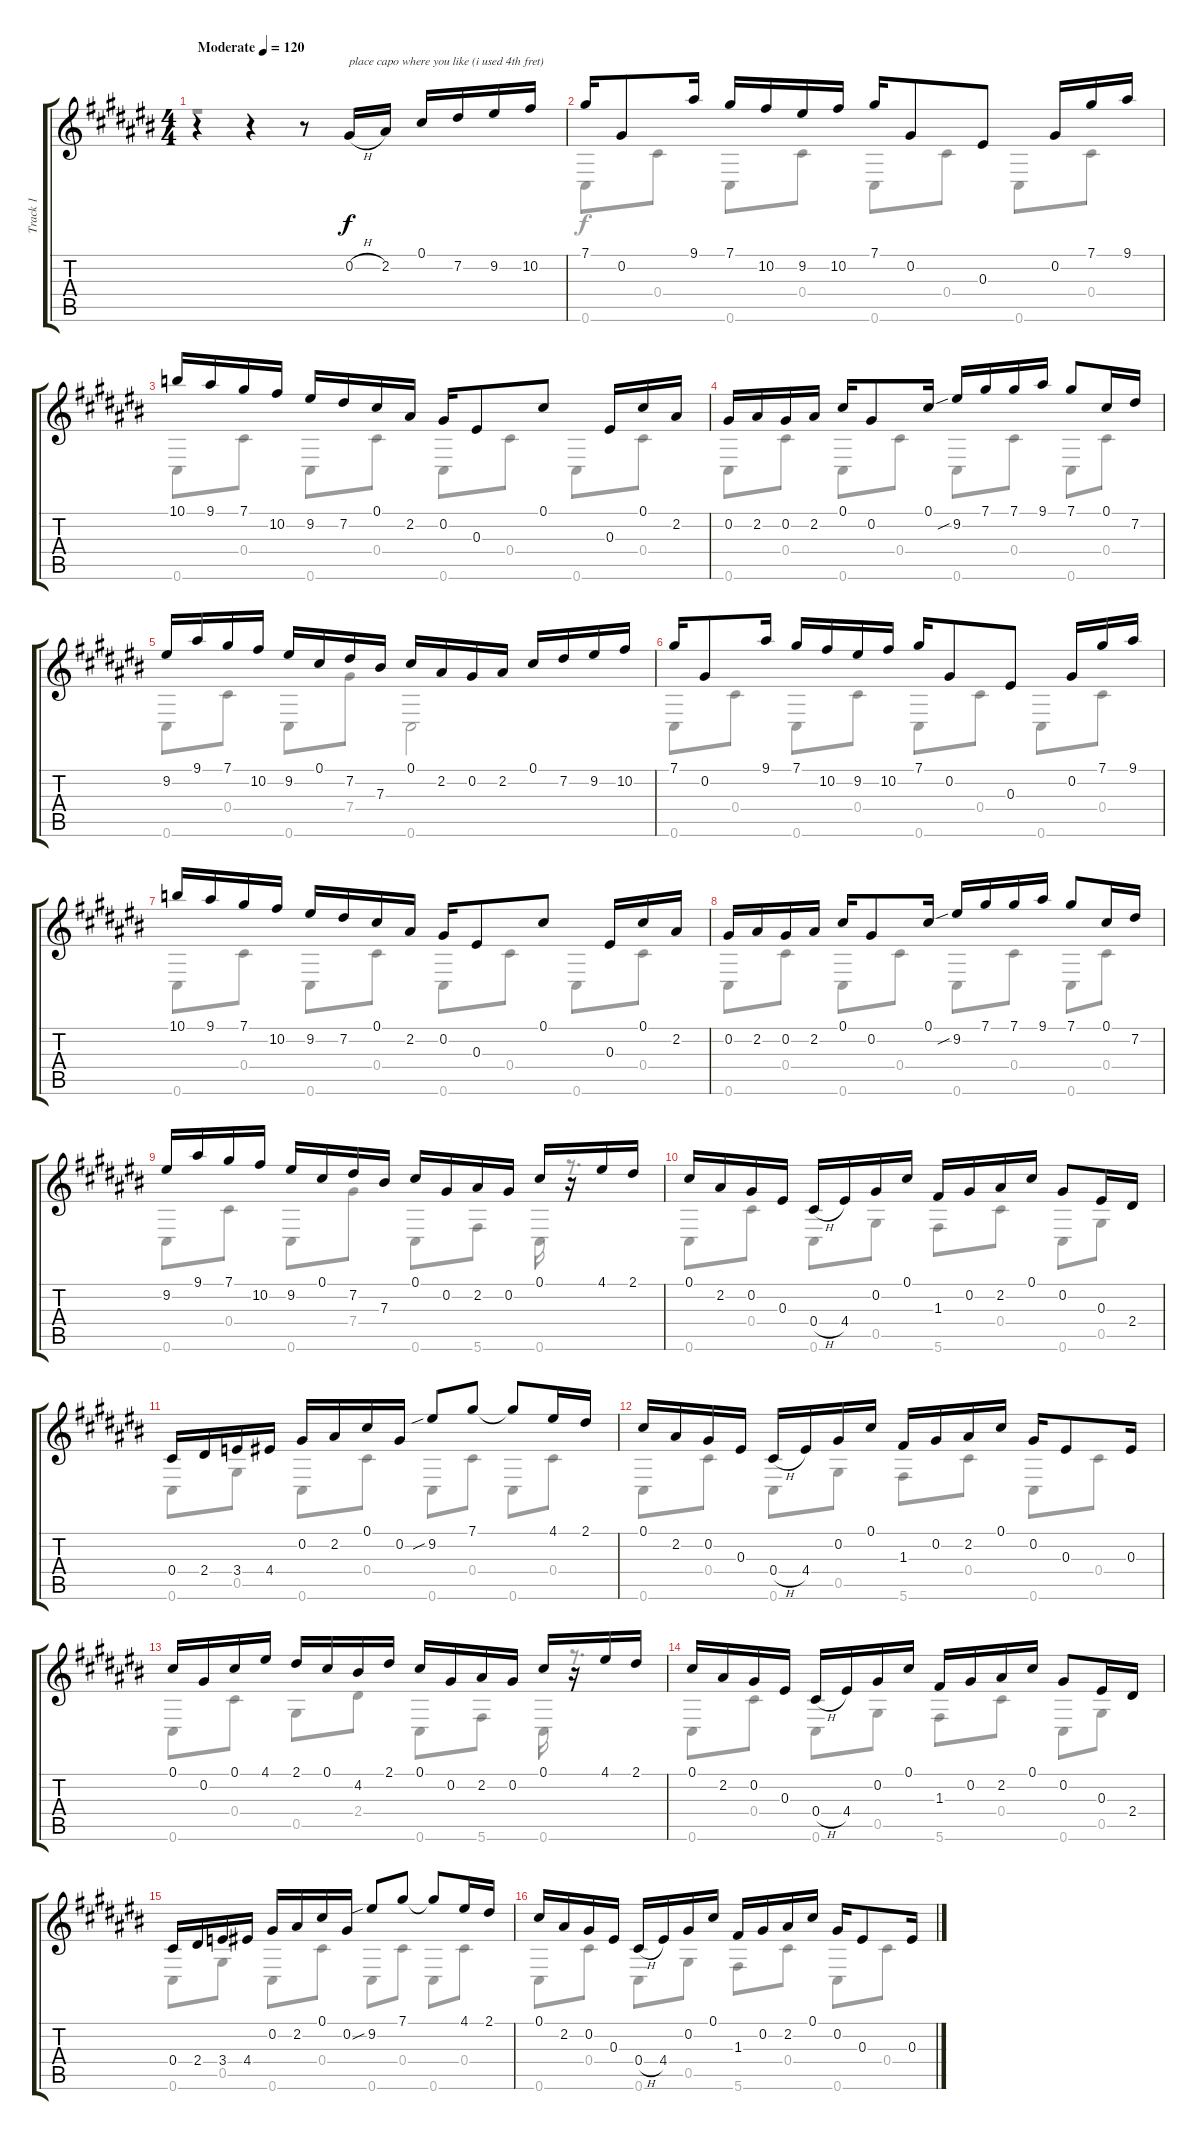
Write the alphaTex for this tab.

\track ("Track 1" "Track 1") {instrument acousticguitarsteel}
\staff {score tabs}
\tuning (Db4 Ab3 F3 Db3 Ab2 Db2) {hide}
\voice
\ts (4 4)
\tempo (120 "Moderate")
\clef g2
\ks c#
r.4{dy f instrument acousticguitarsteel} r.4 r.8 0.2{h}.16{txt "place capo where you like (i used 4th fret)"} 2.2.16 0.1.16 7.2.16 9.2.16 10.2.16 |
7.1.16 0.2.8 9.1.16 7.1.16 10.2.16 9.2.16 10.2.16 7.1.16 0.2.8 0.3.8 0.2.16 7.1.16 9.1.16 |
10.1.16 9.1.16 7.1.16 10.2.16 9.2.16 7.2.16 0.1.16 2.2.16 0.2.16 0.3.8 0.1.8 0.3.16 0.1.16 2.2.16 |
0.2.16 2.2.16 0.2.16 2.2.16 0.1.16 0.2.8 0.1.16 9.2{sib}.16 7.1.16 7.1.16 9.1.16 7.1.8 0.1.16 7.2.16 |
9.2.16 9.1.16 7.1.16 10.2.16 9.2.16 0.1.16 7.2.16 7.3.16 0.1.16 2.2.16 0.2.16 2.2.16 0.1.16 7.2.16 9.2.16 10.2.16 |
7.1.16 0.2.8 9.1.16 7.1.16 10.2.16 9.2.16 10.2.16 7.1.16 0.2.8 0.3.8 0.2.16 7.1.16 9.1.16 |
10.1.16 9.1.16 7.1.16 10.2.16 9.2.16 7.2.16 0.1.16 2.2.16 0.2.16 0.3.8 0.1.8 0.3.16 0.1.16 2.2.16 |
0.2.16 2.2.16 0.2.16 2.2.16 0.1.16 0.2.8 0.1.16 9.2{sib}.16 7.1.16 7.1.16 9.1.16 7.1.8 0.1.16 7.2.16 |
9.2.16 9.1.16 7.1.16 10.2.16 9.2.16 0.1.16 7.2.16 7.3.16 0.1.16 0.2.16 2.2.16 0.2.16 0.1.16 r.16 4.1.16 2.1.16 |
0.1.16 2.2.16 0.2.16 0.3.16 0.4{h}.16 4.4.16 0.2.16 0.1.16 1.3.16 0.2.16 2.2.16 0.1.16 0.2.8 0.3.16 2.4.16 |
0.4.16 2.4.16 3.4.16 4.4.16 0.2.16 2.2.16 0.1.16 0.2.16 9.2{sib}.8 7.1.8 7.1{t}.8 4.1.16 2.1.16 |
0.1.16 2.2.16 0.2.16 0.3.16 0.4{h}.16 4.4.16 0.2.16 0.1.16 1.3.16 0.2.16 2.2.16 0.1.16 0.2.16 0.3.8 0.3.16 |
0.1.16 0.2.16 0.1.16 4.1.16 2.1.16 0.1.16 4.2.16 2.1.16 0.1.16 0.2.16 2.2.16 0.2.16 0.1.16 r.16 4.1.16 2.1.16 |
0.1.16 2.2.16 0.2.16 0.3.16 0.4{h}.16 4.4.16 0.2.16 0.1.16 1.3.16 0.2.16 2.2.16 0.1.16 0.2.8 0.3.16 2.4.16 |
0.4.16 2.4.16 3.4.16 4.4.16 0.2.16 2.2.16 0.1.16 0.2.16 9.2{sib}.8 7.1.8 7.1{t}.8 4.1.16 2.1.16 |
0.1.16 2.2.16 0.2.16 0.3.16 0.4{h}.16 4.4.16 0.2.16 0.1.16 1.3.16 0.2.16 2.2.16 0.1.16 0.2.16 0.3.8 0.3.16
\voice
\clef g2
\ottava regular
\simile none
\ks c#
r.1{dy f} |
0.6.8 0.4.8 0.6.8 0.4.8 0.6.8 0.4.8 0.6.8 0.4.8 |
0.6.8 0.4.8 0.6.8 0.4.8 0.6.8 0.4.8 0.6.8 0.4.8 |
0.6.8 0.4.8 0.6.8 0.4.8 0.6.8 0.4.8 0.6.8 0.4.8 |
0.6.8 0.4.8 0.6.8 7.4.8 0.6.2 |
0.6.8 0.4.8 0.6.8 0.4.8 0.6.8 0.4.8 0.6.8 0.4.8 |
0.6.8 0.4.8 0.6.8 0.4.8 0.6.8 0.4.8 0.6.8 0.4.8 |
0.6.8 0.4.8 0.6.8 0.4.8 0.6.8 0.4.8 0.6.8 0.4.8 |
0.6.8 0.4.8 0.6.8 7.4.8 0.6.8 5.6.8 0.6.16 r.8{d} |
0.6.8 0.4.8 0.6.8 0.5.8 5.6.8 0.4.8 0.6.8 0.5.8 |
0.6.8 0.5.8 0.6.8 0.4.8 0.6.8 0.4.8 0.6.8 0.4.8 |
0.6.8 0.4.8 0.6.8 0.5.8 5.6.8 0.4.8 0.6.8 0.4.8 |
0.6.8 0.4.8 0.5.8 2.4.8 0.6.8 5.6.8 0.6.16 r.8{d} |
0.6.8 0.4.8 0.6.8 0.5.8 5.6.8 0.4.8 0.6.8 0.5.8 |
0.6.8 0.5.8 0.6.8 0.4.8 0.6.8 0.4.8 0.6.8 0.4.8 |
0.6.8 0.4.8 0.6.8 0.5.8 5.6.8 0.4.8 0.6.8 0.4.8
